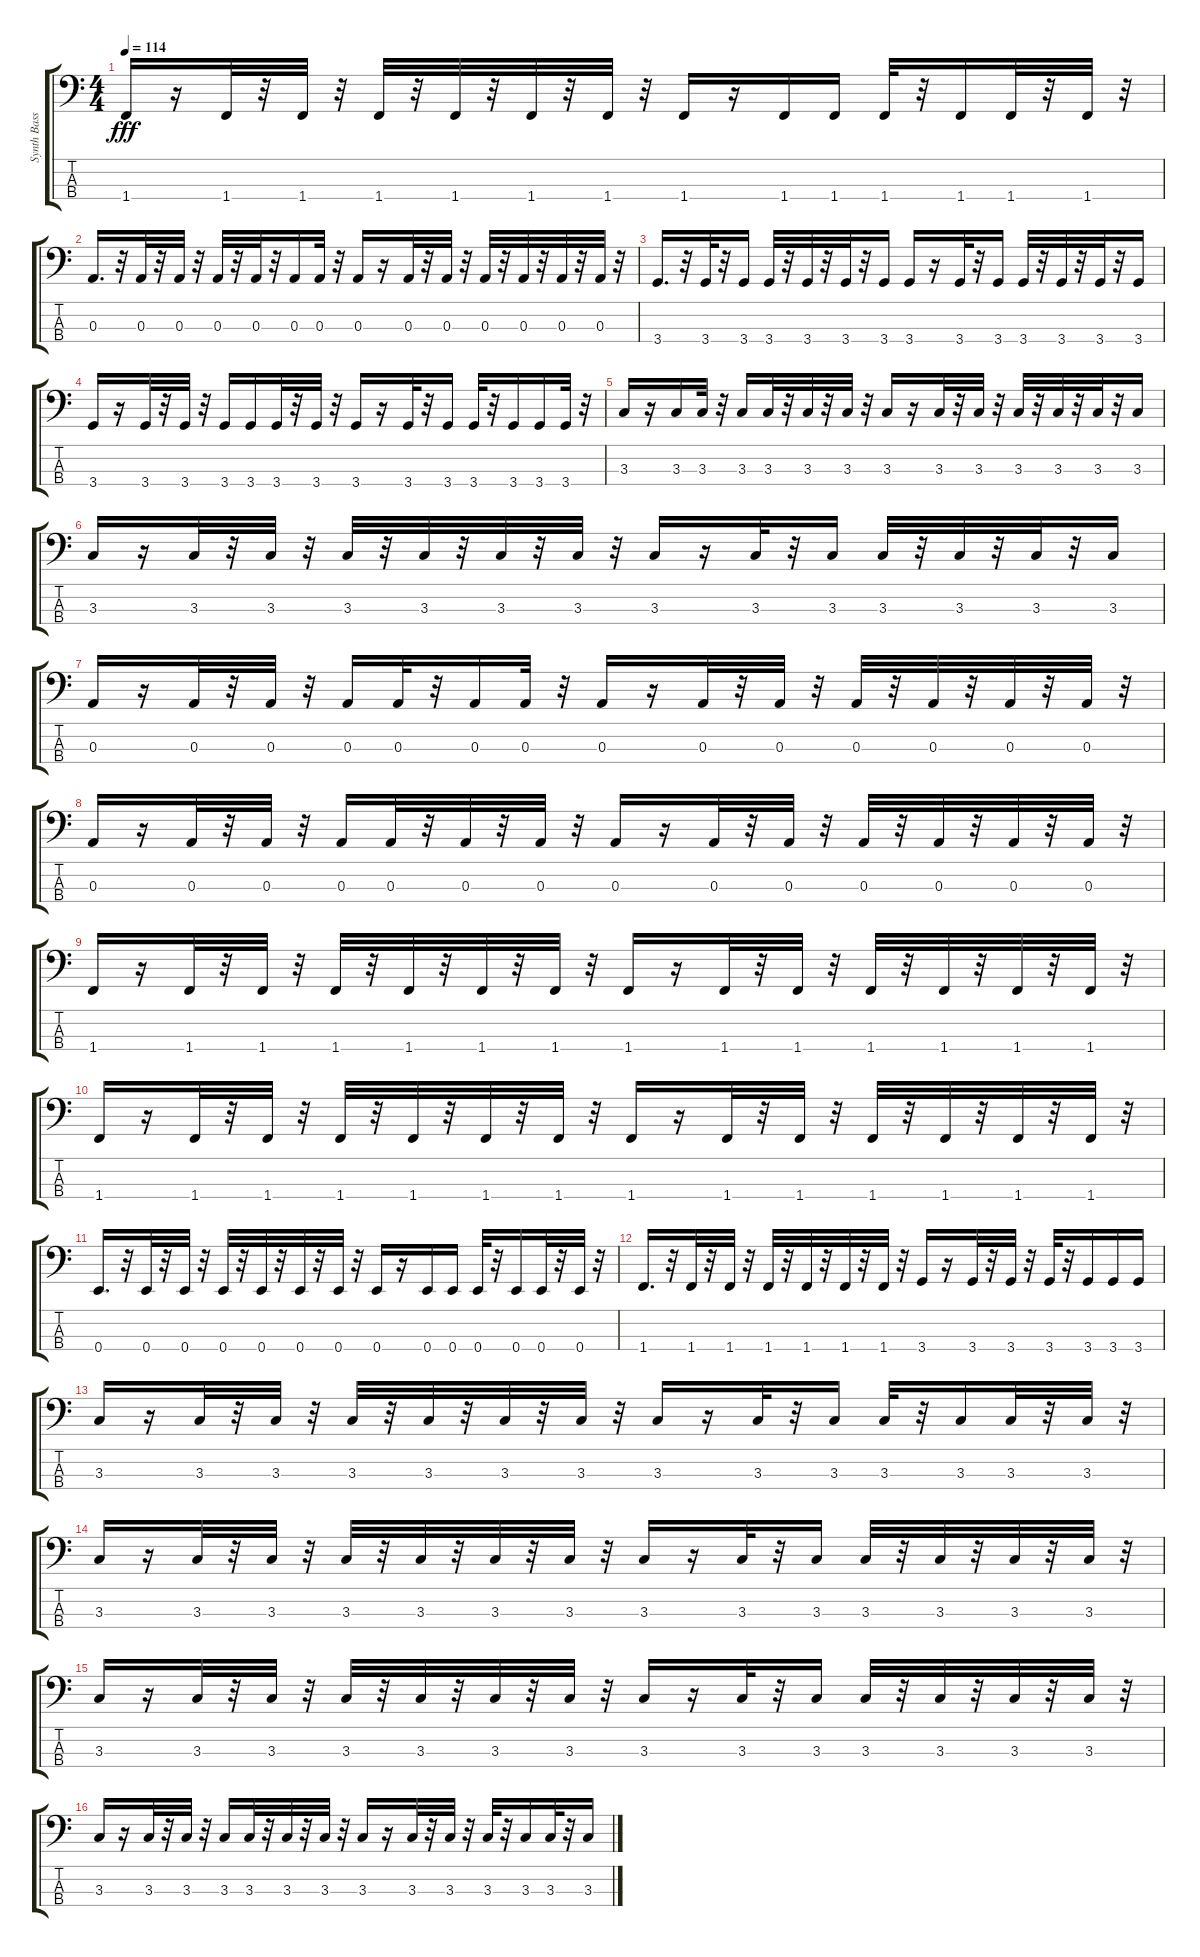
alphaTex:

\track ("Synth Bass 1" "Synth Bass") {instrument synthbass1}
\staff {score tabs}
\tuning (G2 D2 A1 E1) {hide}
\ts (4 4)
\tempo 114
\clef f4
\ks c
1.4.16{dy fff} r.16 1.4.32 r.32 1.4.32 r.32 1.4.32 r.32 1.4.32 r.32 1.4.32 r.32 1.4.32 r.32 1.4.16 r.16 1.4.16 1.4.16 1.4.32 r.32 1.4.16 1.4.32 r.32 1.4.32 r.32 |
0.3.16{d} r.32 0.3.32 r.32 0.3.32 r.32 0.3.32 r.32 0.3.32 r.32 0.3.16 0.3.32 r.32 0.3.16 r.16 0.3.32 r.32 0.3.32 r.32 0.3.32 r.32 0.3.32 r.32 0.3.32 r.32 0.3.32 r.32 |
3.4.16{d} r.32 3.4.32 r.32 3.4.16 3.4.32 r.32 3.4.32 r.32 3.4.32 r.32 3.4.16 3.4.16 r.16 3.4.32 r.32 3.4.16 3.4.32 r.32 3.4.32 r.32 3.4.32 r.32 3.4.16 |
3.4.16 r.16 3.4.32 r.32 3.4.32 r.32 3.4.16 3.4.16 3.4.32 r.32 3.4.32 r.32 3.4.16 r.16 3.4.32 r.32 3.4.16 3.4.32 r.32 3.4.16 3.4.16 3.4.32 r.32 |
3.3.16 r.16 3.3.16 3.3.32 r.32 3.3.16 3.3.32 r.32 3.3.32 r.32 3.3.32 r.32 3.3.16 r.16 3.3.32 r.32 3.3.32 r.32 3.3.32 r.32 3.3.32 r.32 3.3.32 r.32 3.3.16 |
3.3.16 r.16 3.3.32 r.32 3.3.32 r.32 3.3.32 r.32 3.3.32 r.32 3.3.32 r.32 3.3.32 r.32 3.3.16 r.16 3.3.32 r.32 3.3.16 3.3.32 r.32 3.3.32 r.32 3.3.32 r.32 3.3.16 |
0.3.16 r.16 0.3.32 r.32 0.3.32 r.32 0.3.16 0.3.32 r.32 0.3.16 0.3.32 r.32 0.3.16 r.16 0.3.32 r.32 0.3.32 r.32 0.3.32 r.32 0.3.32 r.32 0.3.32 r.32 0.3.32 r.32 |
0.3.16 r.16 0.3.32 r.32 0.3.32 r.32 0.3.16 0.3.32 r.32 0.3.32 r.32 0.3.32 r.32 0.3.16 r.16 0.3.32 r.32 0.3.32 r.32 0.3.32 r.32 0.3.32 r.32 0.3.32 r.32 0.3.32 r.32 |
1.4.16 r.16 1.4.32 r.32 1.4.32 r.32 1.4.32 r.32 1.4.32 r.32 1.4.32 r.32 1.4.32 r.32 1.4.16 r.16 1.4.32 r.32 1.4.32 r.32 1.4.32 r.32 1.4.32 r.32 1.4.32 r.32 1.4.32 r.32 |
1.4.16 r.16 1.4.32 r.32 1.4.32 r.32 1.4.32 r.32 1.4.32 r.32 1.4.32 r.32 1.4.32 r.32 1.4.16 r.16 1.4.32 r.32 1.4.32 r.32 1.4.32 r.32 1.4.32 r.32 1.4.32 r.32 1.4.32 r.32 |
0.4.16{d} r.32 0.4.32 r.32 0.4.32 r.32 0.4.32 r.32 0.4.32 r.32 0.4.32 r.32 0.4.32 r.32 0.4.16 r.16 0.4.16 0.4.16 0.4.32 r.32 0.4.16 0.4.32 r.32 0.4.32 r.32 |
1.4.16{d} r.32 1.4.32 r.32 1.4.32 r.32 1.4.32 r.32 1.4.32 r.32 1.4.32 r.32 1.4.32 r.32 3.4.16 r.16 3.4.32 r.32 3.4.32 r.32 3.4.32 r.32 3.4.16 3.4.16 3.4.16 |
3.3.16 r.16 3.3.32 r.32 3.3.32 r.32 3.3.32 r.32 3.3.32 r.32 3.3.32 r.32 3.3.32 r.32 3.3.16 r.16 3.3.32 r.32 3.3.16 3.3.32 r.32 3.3.16 3.3.32 r.32 3.3.32 r.32 |
3.3.16 r.16 3.3.32 r.32 3.3.32 r.32 3.3.32 r.32 3.3.32 r.32 3.3.32 r.32 3.3.32 r.32 3.3.16 r.16 3.3.32 r.32 3.3.16 3.3.32 r.32 3.3.32 r.32 3.3.32 r.32 3.3.32 r.32 |
3.3.16 r.16 3.3.32 r.32 3.3.32 r.32 3.3.32 r.32 3.3.32 r.32 3.3.32 r.32 3.3.32 r.32 3.3.16 r.16 3.3.32 r.32 3.3.16 3.3.32 r.32 3.3.32 r.32 3.3.32 r.32 3.3.32 r.32 |
3.3.16 r.16 3.3.32 r.32 3.3.32 r.32 3.3.16 3.3.32 r.32 3.3.32 r.32 3.3.32 r.32 3.3.16 r.16 3.3.32 r.32 3.3.32 r.32 3.3.32 r.32 3.3.16 3.3.32 r.32 3.3.16
